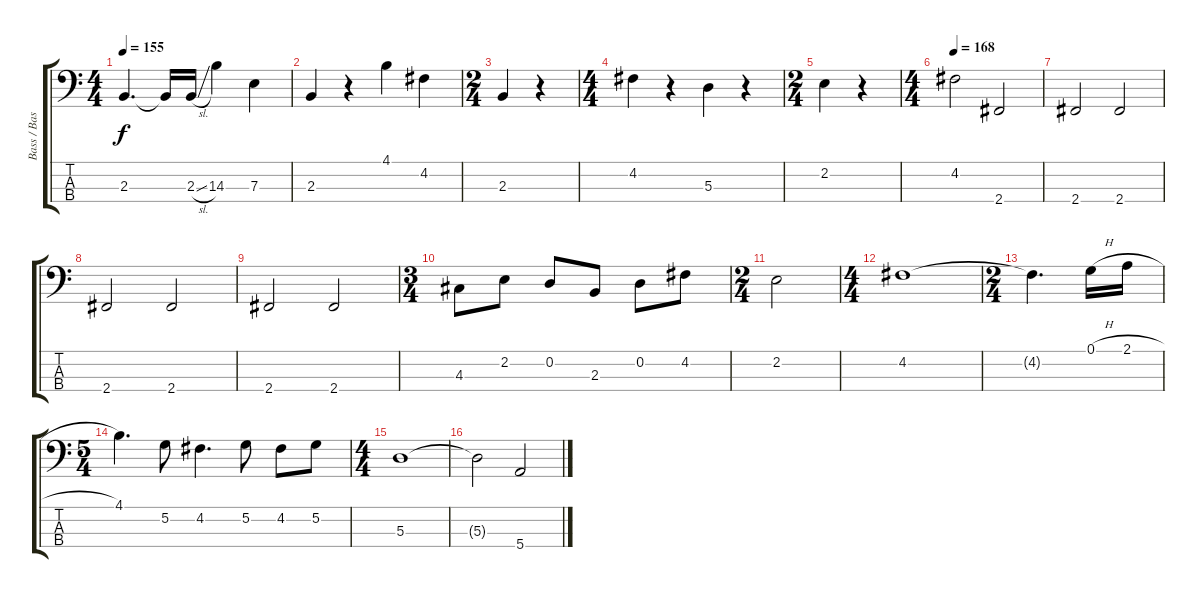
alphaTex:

\track ("Bass / Bass pedal (Rutherford)" "Bass / Bas") {instrument electricbassfinger}
\staff {score tabs}
\tuning (G2 D2 A1 E1) {hide}
\ts (4 4)
\tempo 155
\clef f4
\ks c
2.3.4{d dy f} 2.3{t}.16 2.3{sl}.16 14.3.4 7.3.4 |
2.3.4 r.4 4.1.4 4.2.4 |
\ts (2 4)
2.3.4 r.4 |
\ts (4 4)
4.2.4 r.4 5.3.4 r.4 |
\ts (2 4)
2.2.4 r.4 |
\ts (4 4)
\tempo 168
4.2.2 2.4.2 |
2.4.2 2.4.2 |
2.4.2 2.4.2 |
2.4.2 2.4.2 |
\ts (3 4)
4.3.8 2.2.8 0.2.8 2.3.8 0.2.8 4.2.8 |
\ts (2 4)
2.2.2 |
\ts (4 4)
4.2.1 |
\ts (2 4)
4.2{t}.4{d} 0.1{h}.16 2.1{h}.16 |
\ts (5 4)
4.1.4{d} 5.2.8 4.2.4{d} 5.2.8 4.2.8 5.2.8 |
\ts (4 4)
5.3.1 |
5.3{t}.2 5.4.2
